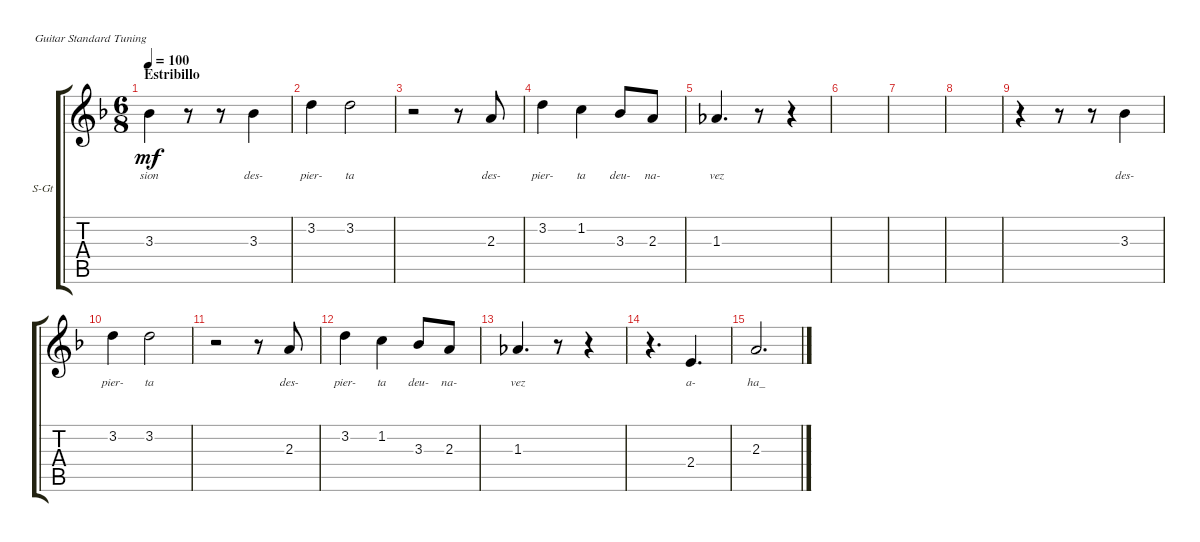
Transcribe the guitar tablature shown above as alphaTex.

\defaultSystemsLayout 4
\bracketExtendMode groupsimilarinstruments
\firstSystemTrackNameOrientation horizontal
\otherSystemsTrackNameOrientation horizontal
\track ("Voz" "S-Gt") {instrument bassoon}
\staff {score tabs}
\tuning (E4 B3 G3 D3 A2 E2)
\displaytranspose 12
\ts (6 8)
\section ("" "Estribillo")
\tempo 100
\clef g2
\ks dminor
3.3.4{lyrics (0 "sion") lyrics (1 "") lyrics (2 "") lyrics (3 "") lyrics (4 "") dy mf} r.8 r.8 3.3.4{lyrics (0 "des-") lyrics (1 "") lyrics (2 "") lyrics (3 "") lyrics (4 "")} |
3.2.4{lyrics (0 "pier-") lyrics (1 "") lyrics (2 "") lyrics (3 "") lyrics (4 "")} 3.2.2{lyrics (0 "ta") lyrics (1 "") lyrics (2 "") lyrics (3 "") lyrics (4 "")} |
r.2 r.8 2.3.8{lyrics (0 "des-") lyrics (1 "") lyrics (2 "") lyrics (3 "") lyrics (4 "")} |
3.2.4{lyrics (0 "pier-") lyrics (1 "") lyrics (2 "") lyrics (3 "") lyrics (4 "")} 1.2.4{lyrics (0 "ta") lyrics (1 "") lyrics (2 "") lyrics (3 "") lyrics (4 "")} 3.3.8{lyrics (0 "deu-") lyrics (1 "") lyrics (2 "") lyrics (3 "") lyrics (4 "")} 2.3.8{lyrics (0 "na-") lyrics (1 "") lyrics (2 "") lyrics (3 "") lyrics (4 "")} |
1.3.4{d lyrics (0 "vez") lyrics (1 "") lyrics (2 "") lyrics (3 "") lyrics (4 "")} r.8 r.4 |
|
|
|
r.4{lyrics (0 "") lyrics (1 "") lyrics (2 "") lyrics (3 "") lyrics (4 "")} r.8 r.8 3.3.4{lyrics (0 "des-") lyrics (1 "") lyrics (2 "") lyrics (3 "") lyrics (4 "")} |
3.2.4{lyrics (0 "pier-") lyrics (1 "") lyrics (2 "") lyrics (3 "") lyrics (4 "")} 3.2.2{lyrics (0 "ta") lyrics (1 "") lyrics (2 "") lyrics (3 "") lyrics (4 "")} |
r.2 r.8 2.3.8{lyrics (0 "des-") lyrics (1 "") lyrics (2 "") lyrics (3 "") lyrics (4 "")} |
3.2.4{lyrics (0 "pier-") lyrics (1 "") lyrics (2 "") lyrics (3 "") lyrics (4 "")} 1.2.4{lyrics (0 "ta") lyrics (1 "") lyrics (2 "") lyrics (3 "") lyrics (4 "")} 3.3.8{lyrics (0 "deu-") lyrics (1 "") lyrics (2 "") lyrics (3 "") lyrics (4 "")} 2.3.8{lyrics (0 "na-") lyrics (1 "") lyrics (2 "") lyrics (3 "") lyrics (4 "")} |
1.3.4{d lyrics (0 "vez") lyrics (1 "") lyrics (2 "") lyrics (3 "") lyrics (4 "")} r.8 r.4 |
r.4{d} 2.4.4{d lyrics (0 "a-") lyrics (1 "") lyrics (2 "") lyrics (3 "") lyrics (4 "")} |
2.3.2{d lyrics (0 "ha_") lyrics (1 "") lyrics (2 "") lyrics (3 "") lyrics (4 "")}
